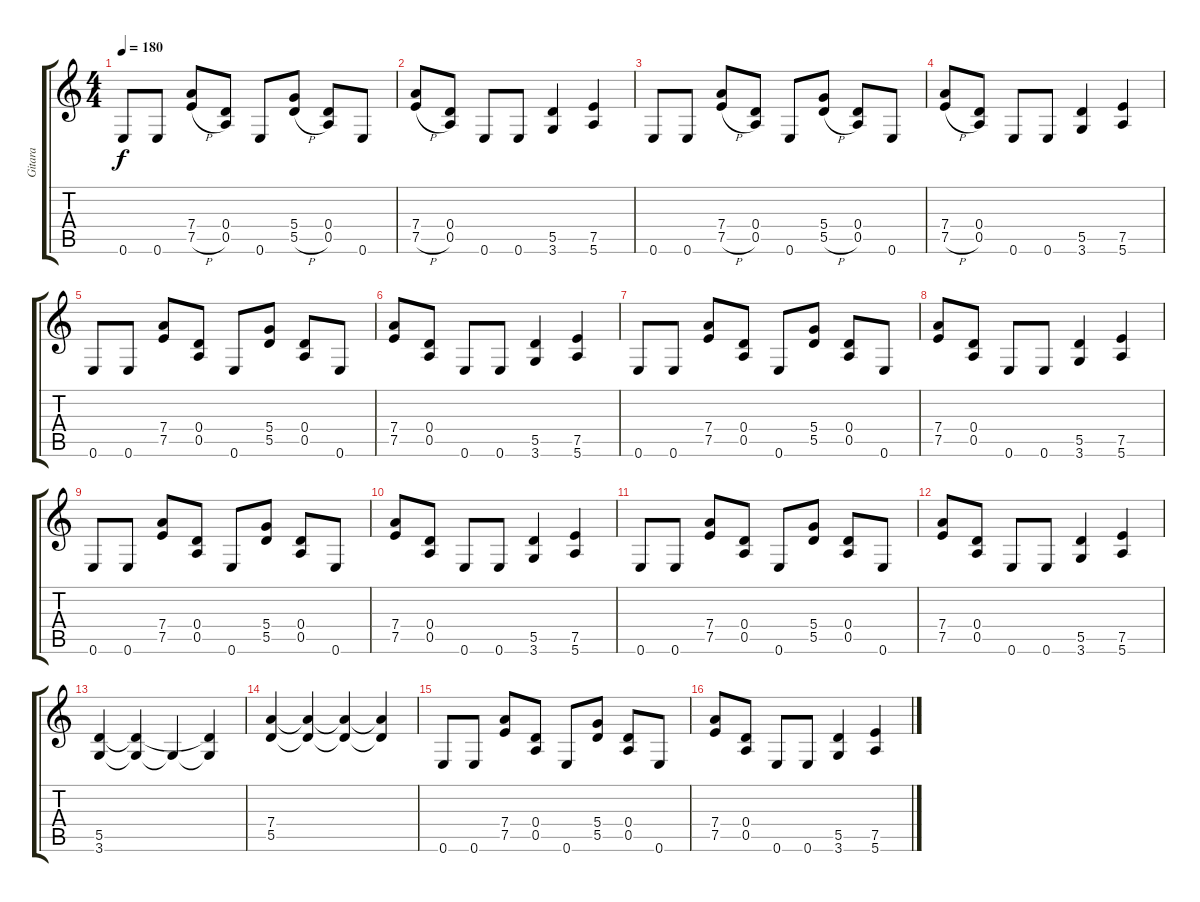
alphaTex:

\track ("Gitara" "Gitara") {instrument overdrivenguitar}
\staff {score tabs}
\tuning (E4 B3 G3 D3 A2 E2) {hide}
\ts (4 4)
\tempo 180
\clef g2
\ks c
0.6.8{dy f} 0.6.8 (7.4 7.5{h}).8 (0.4 0.5).8 0.6.8 (5.4 5.5{h}).8 (0.4 0.5).8 0.6.8 |
(7.4 7.5{h}).8 (0.4 0.5).8 0.6.8 0.6.8 (5.5 3.6).4 (7.5 5.6).4 |
0.6.8 0.6.8 (7.4 7.5{h}).8 (0.4 0.5).8 0.6.8 (5.4 5.5{h}).8 (0.4 0.5).8 0.6.8 |
(7.4 7.5{h}).8 (0.4 0.5).8 0.6.8 0.6.8 (5.5 3.6).4 (7.5 5.6).4 |
0.6.8 0.6.8 (7.4 7.5).8 (0.4 0.5).8 0.6.8 (5.4 5.5).8 (0.4 0.5).8 0.6.8 |
(7.4 7.5).8 (0.4 0.5).8 0.6.8 0.6.8 (5.5 3.6).4 (7.5 5.6).4 |
0.6.8 0.6.8 (7.4 7.5).8 (0.4 0.5).8 0.6.8 (5.4 5.5).8 (0.4 0.5).8 0.6.8 |
(7.4 7.5).8 (0.4 0.5).8 0.6.8 0.6.8 (5.5 3.6).4 (7.5 5.6).4 |
0.6.8 0.6.8 (7.4 7.5).8 (0.4 0.5).8 0.6.8 (5.4 5.5).8 (0.4 0.5).8 0.6.8 |
(7.4 7.5).8 (0.4 0.5).8 0.6.8 0.6.8 (5.5 3.6).4 (7.5 5.6).4 |
0.6.8 0.6.8 (7.4 7.5).8 (0.4 0.5).8 0.6.8 (5.4 5.5).8 (0.4 0.5).8 0.6.8 |
(7.4 7.5).8 (0.4 0.5).8 0.6.8 0.6.8 (5.5 3.6).4 (7.5 5.6).4 |
(5.5 3.6).4 (5.5{t} 3.6{t}).4 3.6{t}.4 (5.5{t} 3.6{t}).4 |
(7.4 5.5).4 (7.4{t} 5.5{t}).4 (7.4{t} 5.5{t}).4 (7.4{t} 5.5{t}).4 |
0.6.8 0.6.8 (7.4 7.5).8 (0.4 0.5).8 0.6.8 (5.4 5.5).8 (0.4 0.5).8 0.6.8 |
(7.4 7.5).8 (0.4 0.5).8 0.6.8 0.6.8 (5.5 3.6).4 (7.5 5.6).4
